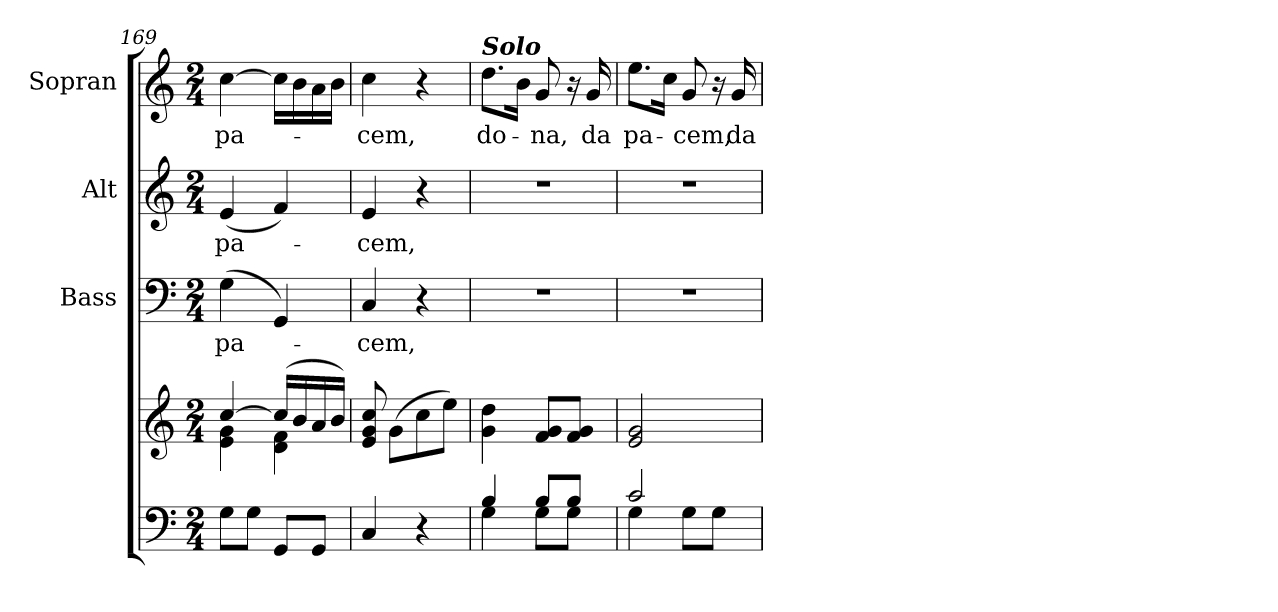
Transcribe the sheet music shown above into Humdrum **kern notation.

**kern	**kern	**kern	**text	**kern	**text	**kern	**text
*part4	*part4	*part3	*part3	*part2	*part2	*part1	*part1
*staff5	*staff4	*staff3	*staff3	*staff2	*staff2	*staff1	*staff1
*	*	*I"Bass	*	*I"Alt	*	*I"Sopran	*
*	*	*I'B.	*	*I'A.	*	*I'S.	*
!!LO:LB:g=z
*clefF4	*clefG2	*clefF4	*	*clefG2	*	*clefG2	*
*k[]	*k[]	*k[]	*	*k[]	*	*k[]	*
*C:	*C:	*C:	*	*C:	*	*C:	*
*M2/4	*M2/4	*M2/4	*	*M2/4	*	*M2/4	*
=169	=169	=169	=169	=169	=169	=169	=169
*	*^	*	*	*	*	*	*
!	!	!	!	!LO:LY:b	!	!LO:LY:b	!	!LO:LY:b
8G\L	[>4cc/	4e\ 4g\	(>4G\	pa-	(<4e/	pa-	[4cc\	pa-
8G\J	.	.	.	.	.	.	.	.
8GG/L	(>16cc/LL]	4d\ 4f\	4GG/)	.	4f/)	.	16cc\LL]	.
.	16b/	.	.	.	.	.	16b\	.
8GG/J	16a/	.	.	.	.	.	16a\	.
.	16b/JJ)	.	.	.	.	.	16b\JJ	.
*	*v	*v	*	*	*	*	*	*
=170	=170	=170	=170	=170	=170	=170	=170
!	!	!	!LO:LY:b	!	!LO:LY:b	!	!LO:LY:b
4C/	8e/ 8g/ 8cc/	4C/	-cem,	4e/	-cem,	4cc\	-cem,
.	(>8g\L	.	.	.	.	.	.
4r	8cc\	4r	.	4r	.	4r	.
.	8ee\J)	.	.	.	.	.	.
=171	=171	=171	=171	=171	=171	=171	=171
*^	*	*	*	*	*	*	*
!	!	!	!	!	!	!	!LO:TX:a:Bi:t=Solo	!
!	!	!	!	!	!	!	!	!LO:LY:b
4B/	4G\	4g\ 4dd\	2r	.	2r	.	8.dd\L	do-
.	.	.	.	.	.	.	16b\Jk	.
!	!	!	!	!	!	!	!	!LO:LY:b
8B/L	8G\L	8f/ 8g/L	.	.	.	.	8g/	-na,
8B/J	8G\J	8f/ 8g/J	.	.	.	.	16r	.
!	!	!	!	!	!	!	!	!LO:LY:b
.	.	.	.	.	.	.	16g/	da
=172	=172	=172	=172	=172	=172	=172	=172	=172
!	!	!	!	!	!	!	!	!LO:LY:b
2c/	4G\	2e/ 2g/	2r	.	2r	.	8.ee\L	pa-
.	.	.	.	.	.	.	16cc\Jk	.
!	!	!	!	!	!	!	!	!LO:LY:b
.	8G\L	.	.	.	.	.	8g/	-cem,
.	8G\J	.	.	.	.	.	16r	.
!	!	!	!	!	!	!	!	!LO:LY:b
.	.	.	.	.	.	.	16g/	da
*v	*v	*	*	*	*	*	*	*
=	=	=	=	=	=	=	=
*-	*-	*-	*-	*-	*-	*-	*-
